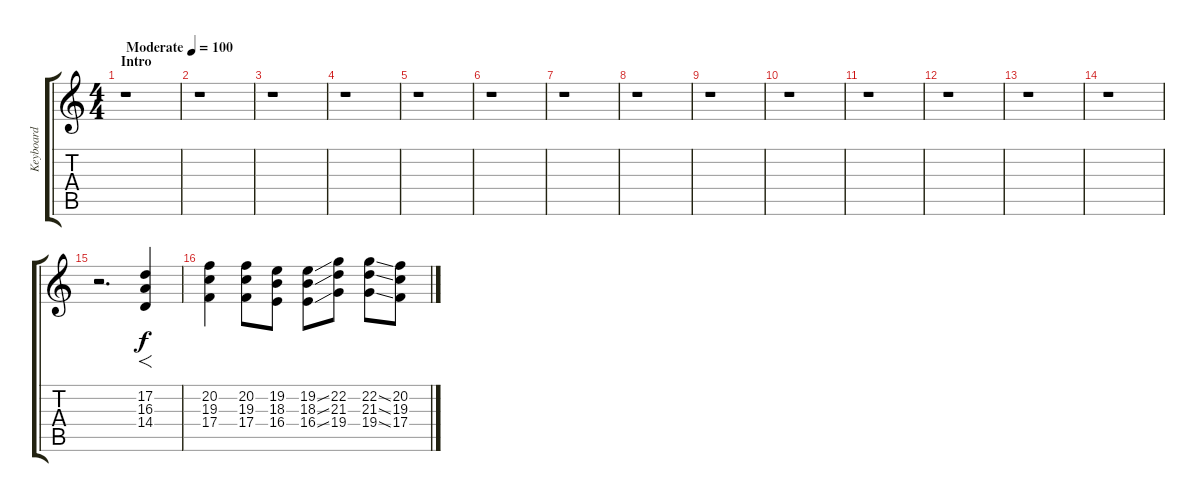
\track ("Keyboard" "Keyboard") {instrument rockorgan}
\staff {score tabs}
\tuning (D4 A3 F3 C3 G2 D2) {hide}
\ts (4 4)
\section ("" "Intro")
\tempo (100 "Moderate")
\clef g2
\ks c
r.1{dy f instrument rockorgan} |
r.1 |
r.1 |
r.1 |
r.1 |
r.1 |
r.1 |
r.1 |
r.1 |
r.1 |
r.1 |
r.1 |
r.1 |
r.1 |
r.2{d} (17.2 16.3 14.4).4{f} |
(20.2 19.3 17.4).4 (20.2 19.3 17.4).8 (19.2 18.3 16.4).8 (19.2{ss} 18.3{ss} 16.4{ss}).8 (22.2 21.3 19.4).8 (22.2{ss} 21.3{ss} 19.4{ss}).8 (20.2 19.3 17.4).8
